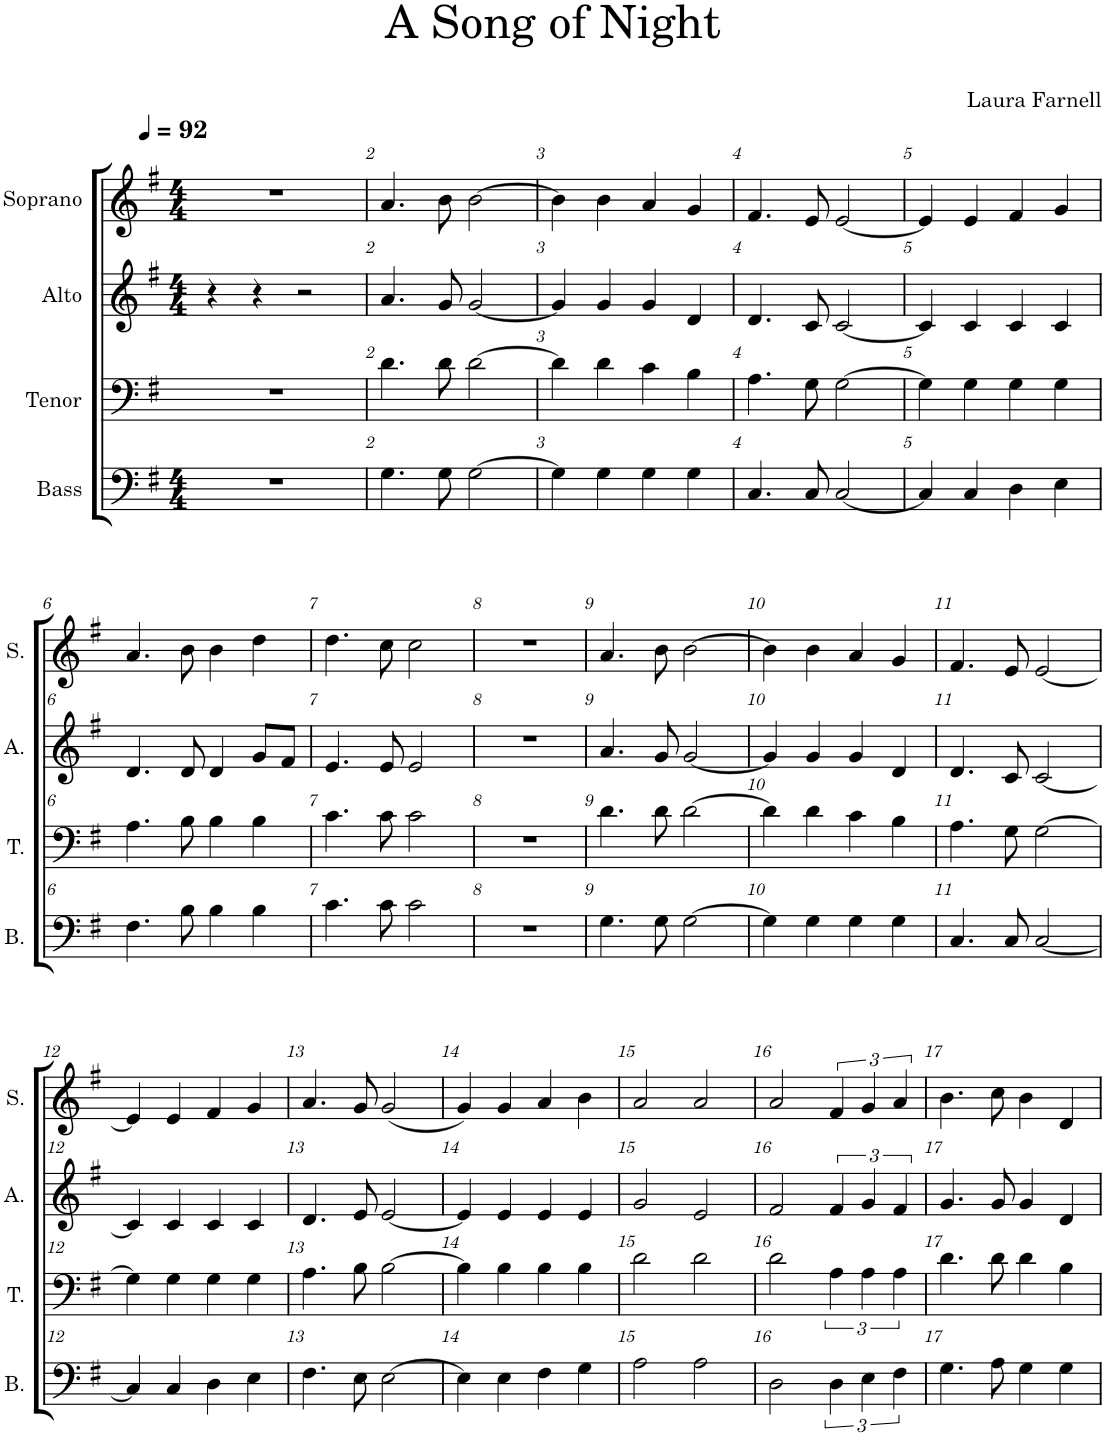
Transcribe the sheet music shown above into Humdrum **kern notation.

**kern	**kern	**kern	**kern
*part4	*part3	*part2	*part1
*staff4	*staff3	*staff2	*staff1
*I"Bass	*I"Tenor	*I"Alto	*I"Soprano
*I'B.	*I'T.	*I'A.	*I'S.
*clefF4	*clefF4	*clefG2	*clefG2
*k[f#]	*k[f#]	*k[f#]	*k[f#]
*M4/4	*M4/4	*M4/4	*M4/4
*MM92	*MM92	*MM92	*MM92
=1	=1	=1	=1
1r	1r	4r	1r
.	.	4r	.
.	.	2r	.
=2	=2	=2	=2
4.G\	4.d\	4.a/	4.a/
8G\	8d\	8g/	8b\
[2G\	[2d\	[2g/	[2b\
=3	=3	=3	=3
4G\]	4d\]	4g/]	4b\]
4G\	4d\	4g/	4b\
4G\	4c\	4g/	4a/
4G\	4B\	4d/	4g/
=4	=4	=4	=4
4.C/	4.A\	4.d/	4.f#/
8C/	8G\	8c/	8e/
[2C/	[2G\	[2c/	[2e/
=5	=5	=5	=5
4C/]	4G\]	4c/]	4e/]
4C/	4G\	4c/	4e/
4D\	4G\	4c/	4f#/
4E\	4G\	4c/	4g/
!!LO:LB:g=z
=6	=6	=6	=6
4.F#\	4.A\	4.d/	4.a/
8B\	8B\	8d/	8b\
4B\	4B\	4d/	4b\
4B\	4B\	8g/L	4dd\
.	.	8f#/J	.
=7	=7	=7	=7
4.c\	4.c\	4.e/	4.dd\
8c\	8c\	8e/	8cc\
2c\	2c\	2e/	2cc\
=8	=8	=8	=8
1r	1r	1r	1r
=9	=9	=9	=9
4.G\	4.d\	4.a/	4.a/
8G\	8d\	8g/	8b\
[2G\	[2d\	[2g/	[2b\
=10	=10	=10	=10
4G\]	4d\]	4g/]	4b\]
4G\	4d\	4g/	4b\
4G\	4c\	4g/	4a/
4G\	4B\	4d/	4g/
=11	=11	=11	=11
4.C/	4.A\	4.d/	4.f#/
8C/	8G\	8c/	8e/
[2C/	[2G\	[2c/	[2e/
!!LO:LB:g=z
=12	=12	=12	=12
4C/]	4G\]	4c/]	4e/]
4C/	4G\	4c/	4e/
4D\	4G\	4c/	4f#/
4E\	4G\	4c/	4g/
=13	=13	=13	=13
4.F#\	4.A\	4.d/	4.a/
8E\	8B\	8e/	8g/
[2E\	[2B\	[2e/	(2g/
=14	=14	=14	=14
4E\]	4B\]	4e/]	4g/)
4E\	4B\	4e/	4g/
4F#\	4B\	4e/	4a/
4G\	4B\	4e/	4b\
=15	=15	=15	=15
2A\	2d\	2g/	2a/
2A\	2d\	2e/	2a/
=16	=16	=16	=16
2D\	2d\	2f#/	2a/
6D\	6A\	6f#/	6f#/
6E\	6A\	6g/	6g/
6F#\	6A\	6f#/	6a/
=17	=17	=17	=17
4.G\	4.d\	4.g/	4.b\
8A\	8d\	8g/	8cc\
4G\	4d\	4g/	4b\
4G\	4B\	4d/	4d/
=	=	=	=
*-	*-	*-	*-
